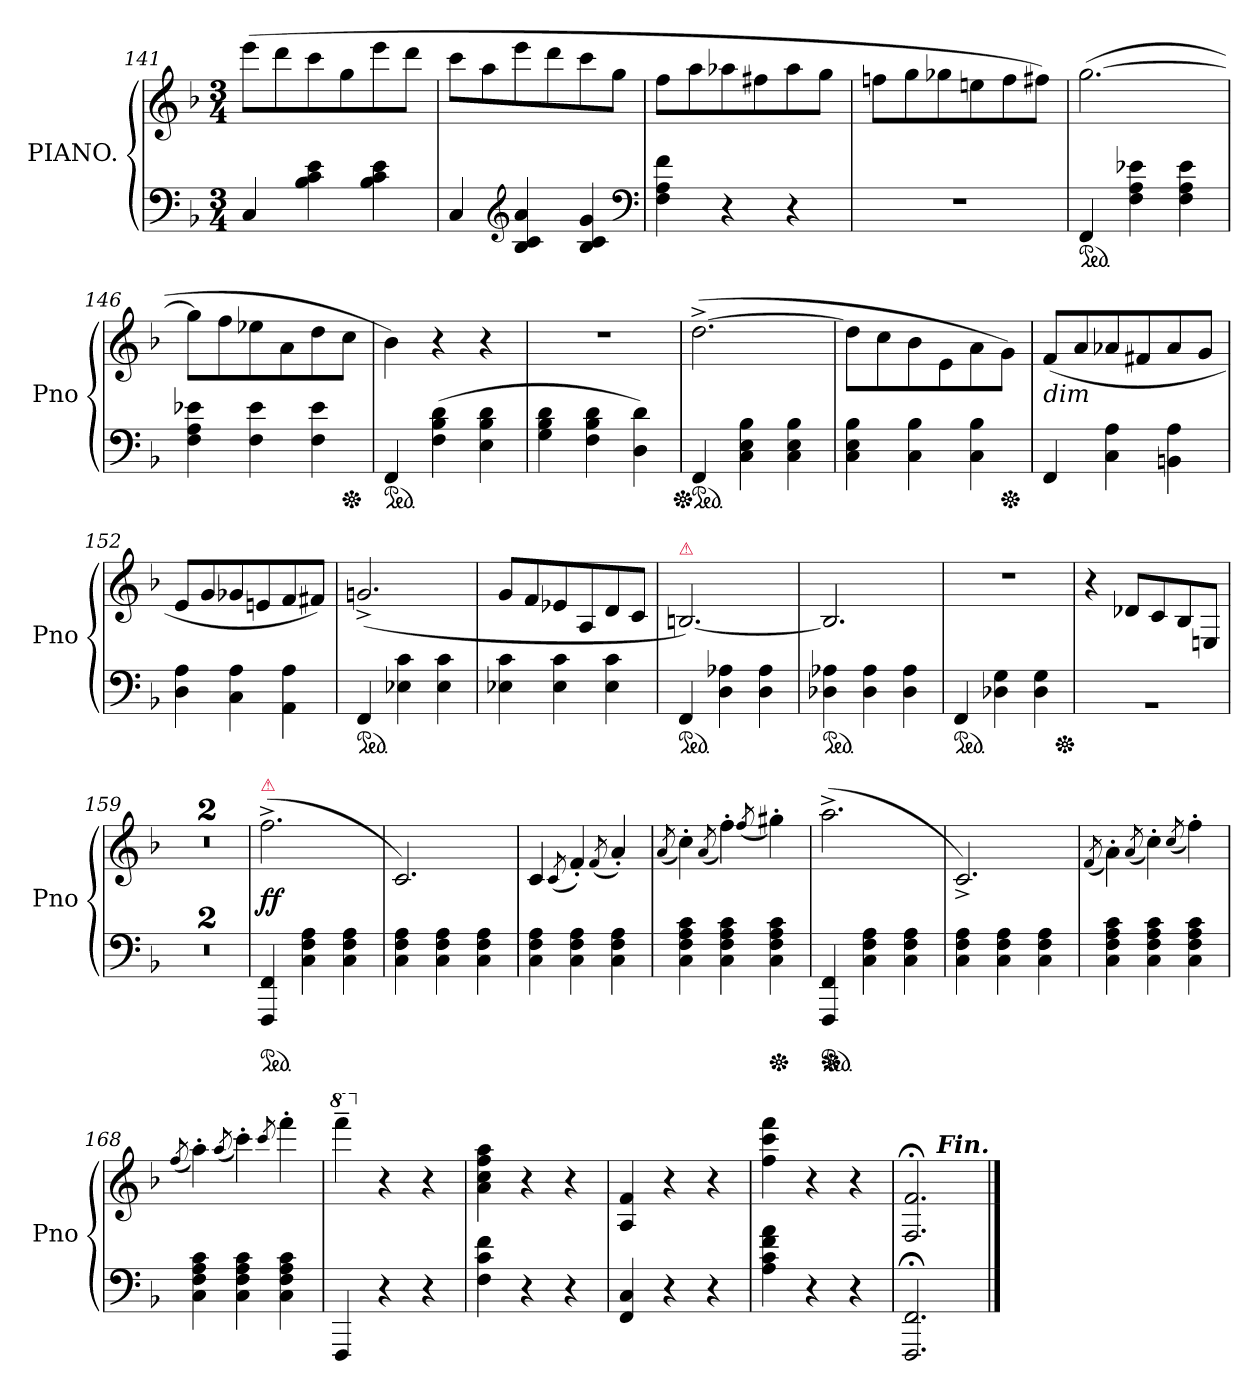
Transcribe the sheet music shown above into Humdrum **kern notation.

**kern	**kern	**dynam
*part1	*part1	*part1
*staff2	*staff1	*staff1/2
*I"PIANO.	*	*
*I'Pno	*	*
*clefF4	*clefG2	*
*k[b-]	*k[b-]	*
*F:	*F:	*
*M3/4	*M3/4	*
=141	=141	=141
4C/	(8eeeL	.
.	8ddd	.
4B- 4c 4e	8ccc	.
.	8gg	.
4B- 4c 4e	8eee	.
.	8dddJ	.
=142	=142	=142
4C/	8cccL	.
.	8aa	.
*clefG2	*	*
4B- 4c 4a	8eee	.
.	8ddd	.
4B- 4c 4g	8ccc	.
.	8ggJ	.
*clefF4	*	*
=143	=143	=143
4F 4A 4f	8ffL	.
.	8aa	.
4r	8aa-X	.
.	8ff#X	.
4r	8aa-	.
.	8ggJ	.
=144	=144	=144
2.rF	8ffnL	.
.	8gg	.
.	8gg-X	.
.	8een	.
.	8ff	.
.	8ff#XJ)	.
=145	=145	=145
*ped	*	*
4FF	(>[2.gg	.
4F 4A 4e-X	.	.
4F 4A 4e-	.	.
=146	=146	=146
4F 4A 4e-X	8ggL]	.
.	8ff	.
4F 4e-	8ee-X	.
.	8a	.
4F 4e-	8dd	.
*Xped	*	*
.	8ccJ	.
=147	=147	=147
*ped	*	*
4FF	4b-)	.
(4F 4B- 4d	4r	.
4E 4B- 4d	4r	.
=148	=148	=148
4G 4B- 4d	2.rdd	.
4F 4B- 4d	.	.
4D 4d)	.	.
=149	=149	=149
*Xped	*	*
*ped	*	*
4FF	(>[2.dd^<	.
4C 4E 4B-	.	.
4C 4E 4B-	.	.
=150	=150	=150
4C 4E 4B-	8dd\L]	.
.	8cc	.
4C 4B-	8b-	.
.	8e	.
4C 4B-	8a	.
*Xped	*	*
.	8gJ)	.
=151	=151	=151
!	!LO:TX:c:i:t=dim	!
4FF	(<8fL	.
.	8a	.
4C 4A	8a-X	.
.	8f#X	.
4BBn 4A	8a-	.
.	8gJ	.
=152	=152	=152
4D 4A	8eL	.
.	8g	.
4C 4A	8g-X	.
.	8en	.
4AA 4A	8f	.
.	8f#XJ)	.
=153	=153	=153
*ped	*	*
4FF	(<2.gn^	.
4E-X 4c	.	.
4E- 4c	.	.
=154	=154	=154
4E-X 4c	8gL	.
.	8f	.
4E- 4c	8e-X	.
.	8A	.
4E- 4c	8d	.
.	8cJ	.
=155	=155	=155
!	!LO:TX:a:Bi:color=crimson:t=⚠	!
*ped	*	*
4FF	[2.Bn)	.
4D 4A-X	.	.
4D 4A-	.	.
=156	=156	=156
*ped	*	*
4D-X 4A-X	2.B]	.
4D- 4A-	.	.
4D- 4A-	.	.
=157	=157	=157
*ped	*	*
4FF	2.rdd	.
4D-X 4G	.	.
4D- 4G	.	.
*Xped	*	*
=158	=158	=158
2.rBB	4r	.
.	8d-XL	.
.	8c	.
.	8B-/	.
.	8En/J	.
=159	=159	=159
2.rF	2.r	.
=160	=160	=160
2.rF	2.r	.
=161	=161	=161
!	!LO:TX:a:color=crimson:t=⚠	!
*ped	*	*
4FFF 4FF	(>2.ff^<	ff
4C 4F 4A	.	.
4C 4F 4A	.	.
=162	=162	=162
4C 4F 4A	2.c)	.
4C 4F 4A	.	.
4C 4F 4A	.	.
=163	=163	=163
4C 4F 4A	4c	.
.	(<8qc/	.
4C 4F 4A	4f')	.
.	(8qf/	.
4C 4F 4A	4a')	.
=164	=164	=164
.	(<8qa/	.
4C 4F 4A 4c	4cc')	.
.	(<8qa/	.
4C 4F 4A 4c	4ff')	.
.	(<8qff/	.
*Xped	*	*
4C 4F 4A 4c	4gg#X')	.
=165	=165	=165
*ped	*	*
*Xped	*	*
4FFF 4FF	(2.aa^<	.
4C 4F 4A	.	.
4C 4F 4A	.	.
=166	=166	=166
4C 4F 4A	2.c^)	.
4C 4F 4A	.	.
4C 4F 4A	.	.
=167	=167	=167
.	(<8qf/	.
4C 4F 4A 4c	4a'\)	.
.	(<8qa/	.
4C 4F 4A 4c	4cc')	.
.	(<8qcc/	.
4C 4F 4A 4c	4ff')	.
=168	=168	=168
.	(<8qff/	.
4C 4F 4A 4c	4aa')	.
.	(<8qaa/	.
4C 4F 4A 4c	4ccc')	.
.	8qccc/	.
4C 4F 4A 4c	4fff'	.
=169	=169	=169
*	*8va	*
4FFF	4ffff~	.
*	*X8va	*
4r	4r	.
4r	4r	.
=170	=170	=170
4F 4c 4f	4a 4cc 4ff 4aa	.
4r	4r	.
4r	4r	.
=171	=171	=171
4FF 4C	4A 4f	.
4r	4r	.
4r	4r	.
=172	=172	=172
4A 4c 4f 4a	4ff 4ccc 4fff	.
4r	4r	.
4r	4r	.
=173	=173	=173
2.FFF;< 2.FF;<	2.F;< 2.f;<	.
!	!LO:TX:a:Bi:t=Fin.	!
==	==	==
*-	*-	*-
